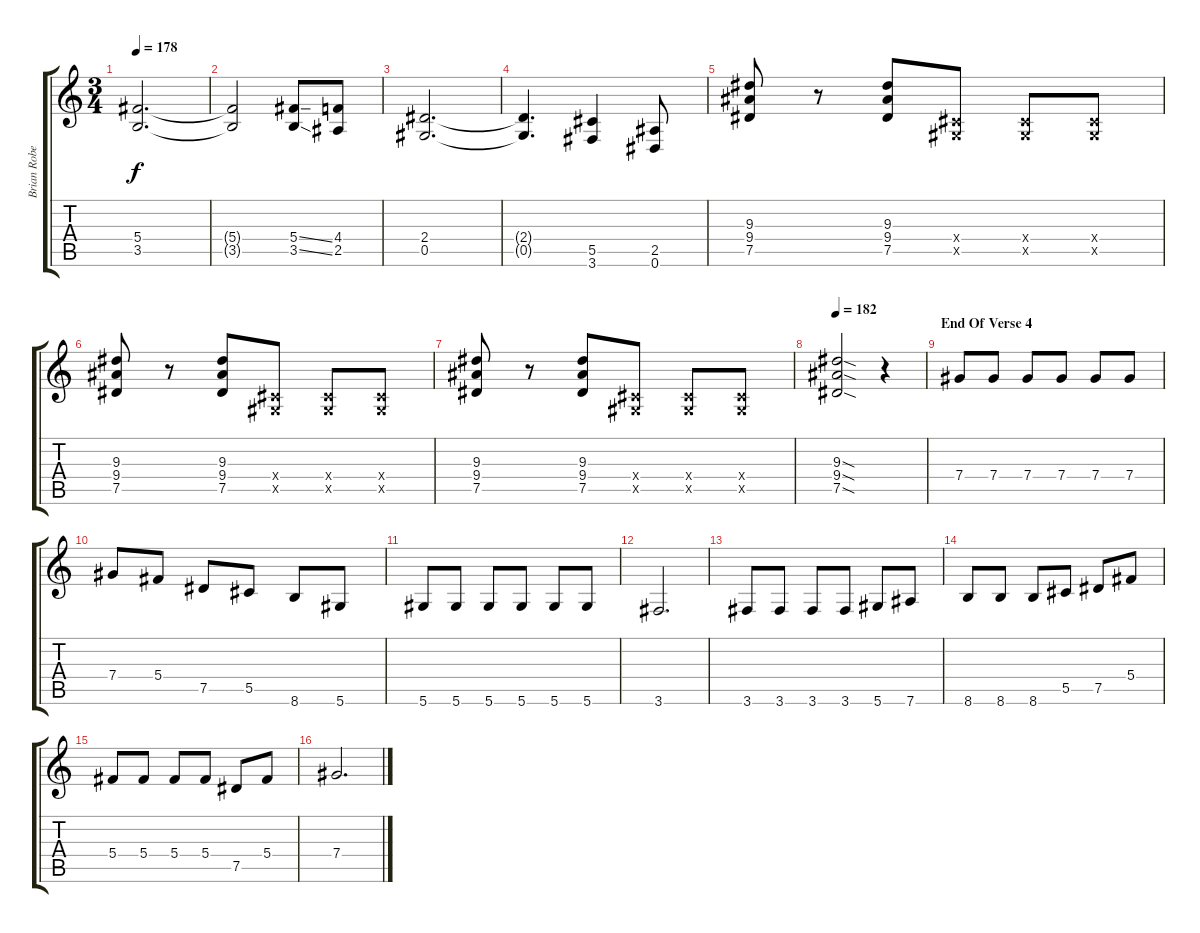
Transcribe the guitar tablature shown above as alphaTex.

\track ("Brian Robertson" "Brian Robe") {instrument overdrivenguitar}
\staff {score tabs}
\tuning (Eb4 Bb3 Gb3 Db3 Ab2 Eb2) {hide}
\ts (3 4)
\tempo 178
\clef g2
\ks c
(5.4 3.5).2{d dy f} |
(5.4{t} 3.5{t}).2 (5.4{ss} 3.5{ss}).8 (4.4 2.5).8 |
(2.4 0.5).2{d} |
(2.4{t} 0.5{t}).4{d} (5.5 3.6).4 (2.5 0.6).8 |
(9.3 9.4 7.5).8 r.8 (9.3 9.4 7.5).8 (0.4{x} 0.5{x}).8 (0.4{x} 0.5{x}).8 (0.4{x} 0.5{x}).8 |
(9.3 9.4 7.5).8 r.8 (9.3 9.4 7.5).8 (0.4{x} 0.5{x}).8 (0.4{x} 0.5{x}).8 (0.4{x} 0.5{x}).8 |
(9.3 9.4 7.5).8 r.8 (9.3 9.4 7.5).8 (0.4{x} 0.5{x}).8 (0.4{x} 0.5{x}).8 (0.4{x} 0.5{x}).8 |
\tempo 182
(9.3{sod} 9.4{sod} 7.5{sod}).2 r.4 |
\section ("" "End Of Verse 4")
7.4.8 7.4.8 7.4.8 7.4.8 7.4.8 7.4.8 |
7.4.8 5.4.8 7.5.8 5.5.8 8.6.8 5.6.8 |
5.6.8 5.6.8 5.6.8 5.6.8 5.6.8 5.6.8 |
3.6.2{d} |
3.6.8 3.6.8 3.6.8 3.6.8 5.6.8 7.6.8 |
8.6.8 8.6.8 8.6.8 5.5.8 7.5.8 5.4.8 |
5.4.8 5.4.8 5.4.8 5.4.8 7.5.8 5.4.8 |
7.4.2{d}
